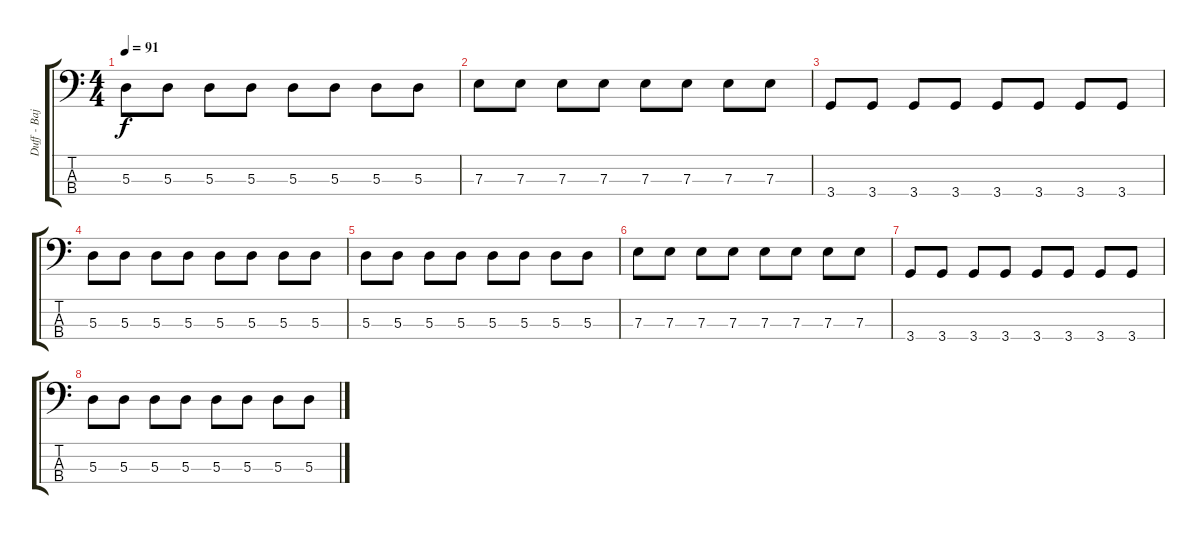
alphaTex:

\track ("Duff - Bajo" "Duff - Baj") {instrument electricbasspick}
\staff {score tabs}
\tuning (G2 D2 A1 E1) {hide}
\ts (4 4)
\tempo 91
\clef f4
\ks c
5.3.8{dy f} 5.3.8 5.3.8 5.3.8 5.3.8 5.3.8 5.3.8 5.3.8 |
7.3.8 7.3.8 7.3.8 7.3.8 7.3.8 7.3.8 7.3.8 7.3.8 |
3.4.8 3.4.8 3.4.8 3.4.8 3.4.8 3.4.8 3.4.8 3.4.8 |
5.3.8 5.3.8 5.3.8 5.3.8 5.3.8 5.3.8 5.3.8 5.3.8 |
5.3.8 5.3.8 5.3.8 5.3.8 5.3.8 5.3.8 5.3.8 5.3.8 |
7.3.8 7.3.8 7.3.8 7.3.8 7.3.8 7.3.8 7.3.8 7.3.8 |
3.4.8 3.4.8 3.4.8 3.4.8 3.4.8 3.4.8 3.4.8 3.4.8 |
5.3.8 5.3.8 5.3.8 5.3.8 5.3.8 5.3.8 5.3.8 5.3.8
